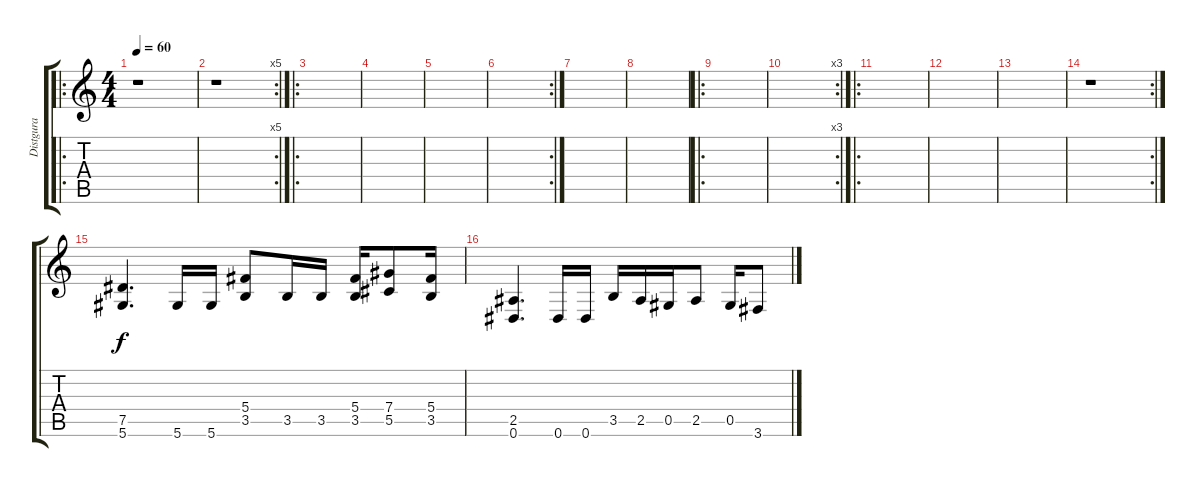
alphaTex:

\track ("Distgura" "Distgura") {instrument distortionguitar}
\staff {score tabs}
\tuning (Eb4 Bb3 Gb3 Db3 Ab2 Eb2) {hide}
\ro
\ts (4 4)
\tempo 60
\clef g2
\ks c
r.1{dy f instrument distortionguitar} |
\rc 5
r.1 |
\ro
|
|
|
\rc 2
|
|
|
\ro
|
\rc 3
|
\ro
|
|
|
\rc 2
r.1 |
(7.5 5.6).4{d} 5.6.16 5.6.16 (5.4 3.5).8 3.5.16 3.5.16 (5.4 3.5).16 (7.4 5.5).8 (5.4 3.5).16 |
(2.5 0.6).4{d} 0.6.16 0.6.16 3.5.16 2.5.16 0.5.16 2.5.8 0.5.16 3.6.8
